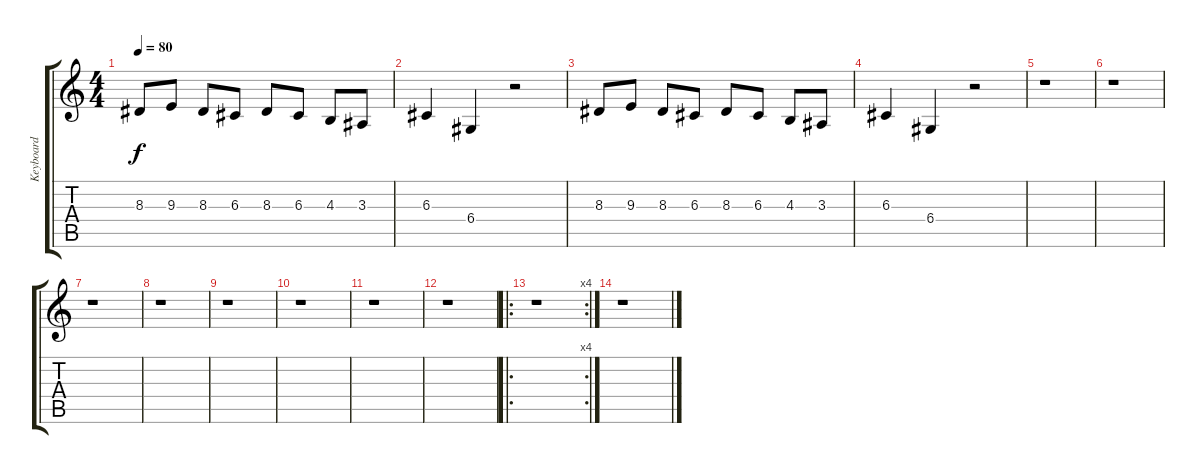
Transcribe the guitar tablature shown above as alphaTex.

\track ("Keyboard" "Keyboard") {instrument lead2sawtooth}
\staff {score tabs}
\tuning (E4 B3 G3 D3 A2 E2) {hide}
\ts (4 4)
\tempo 80
\clef g2
\ks c
8.3.8{dy f instrument fx7echoes} 9.3.8 8.3.8 6.3.8 8.3.8 6.3.8 4.3.8 3.3.8 |
6.3.4 6.4.4 r.2 |
8.3.8{instrument fx7echoes} 9.3.8 8.3.8 6.3.8 8.3.8 6.3.8 4.3.8 3.3.8 |
6.3.4 6.4.4 r.2 |
r.1 |
r.1 |
r.1 |
r.1 |
r.1 |
r.1 |
r.1 |
r.1 |
\ro
\rc 4
r.1 |
r.1
